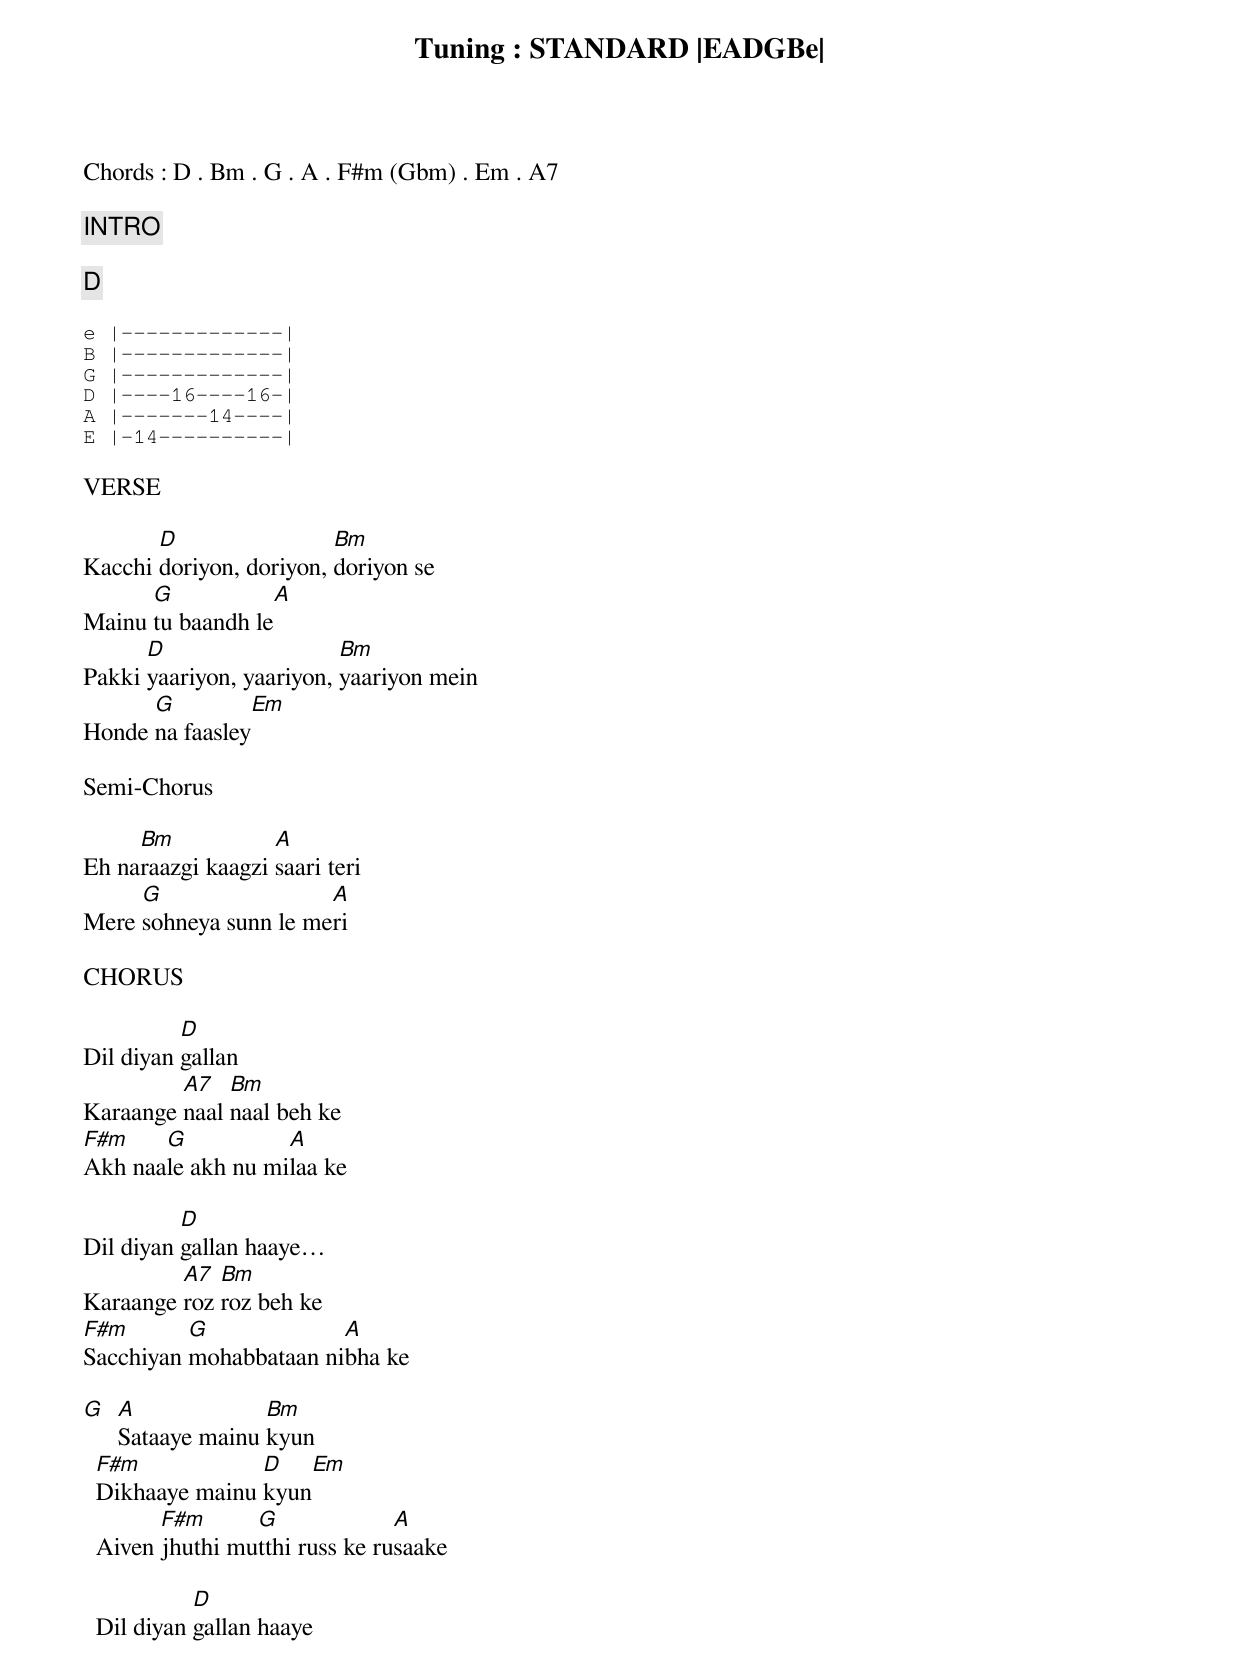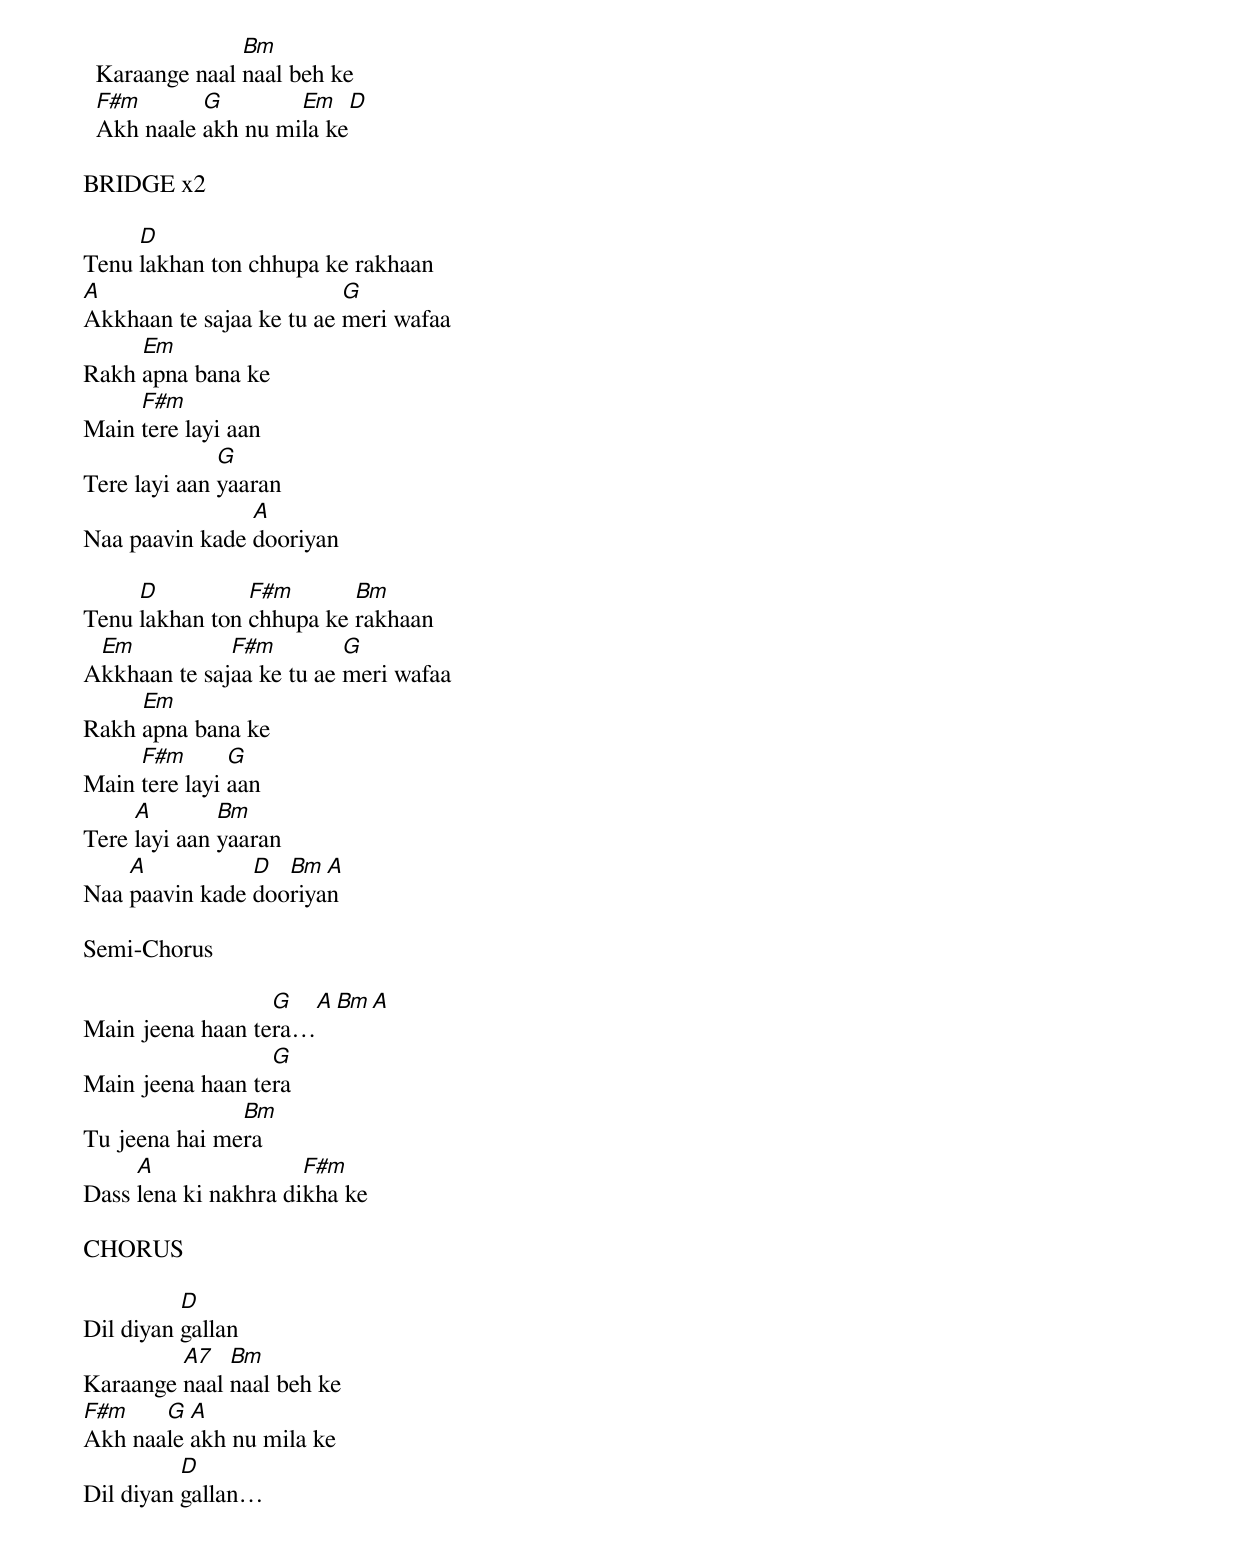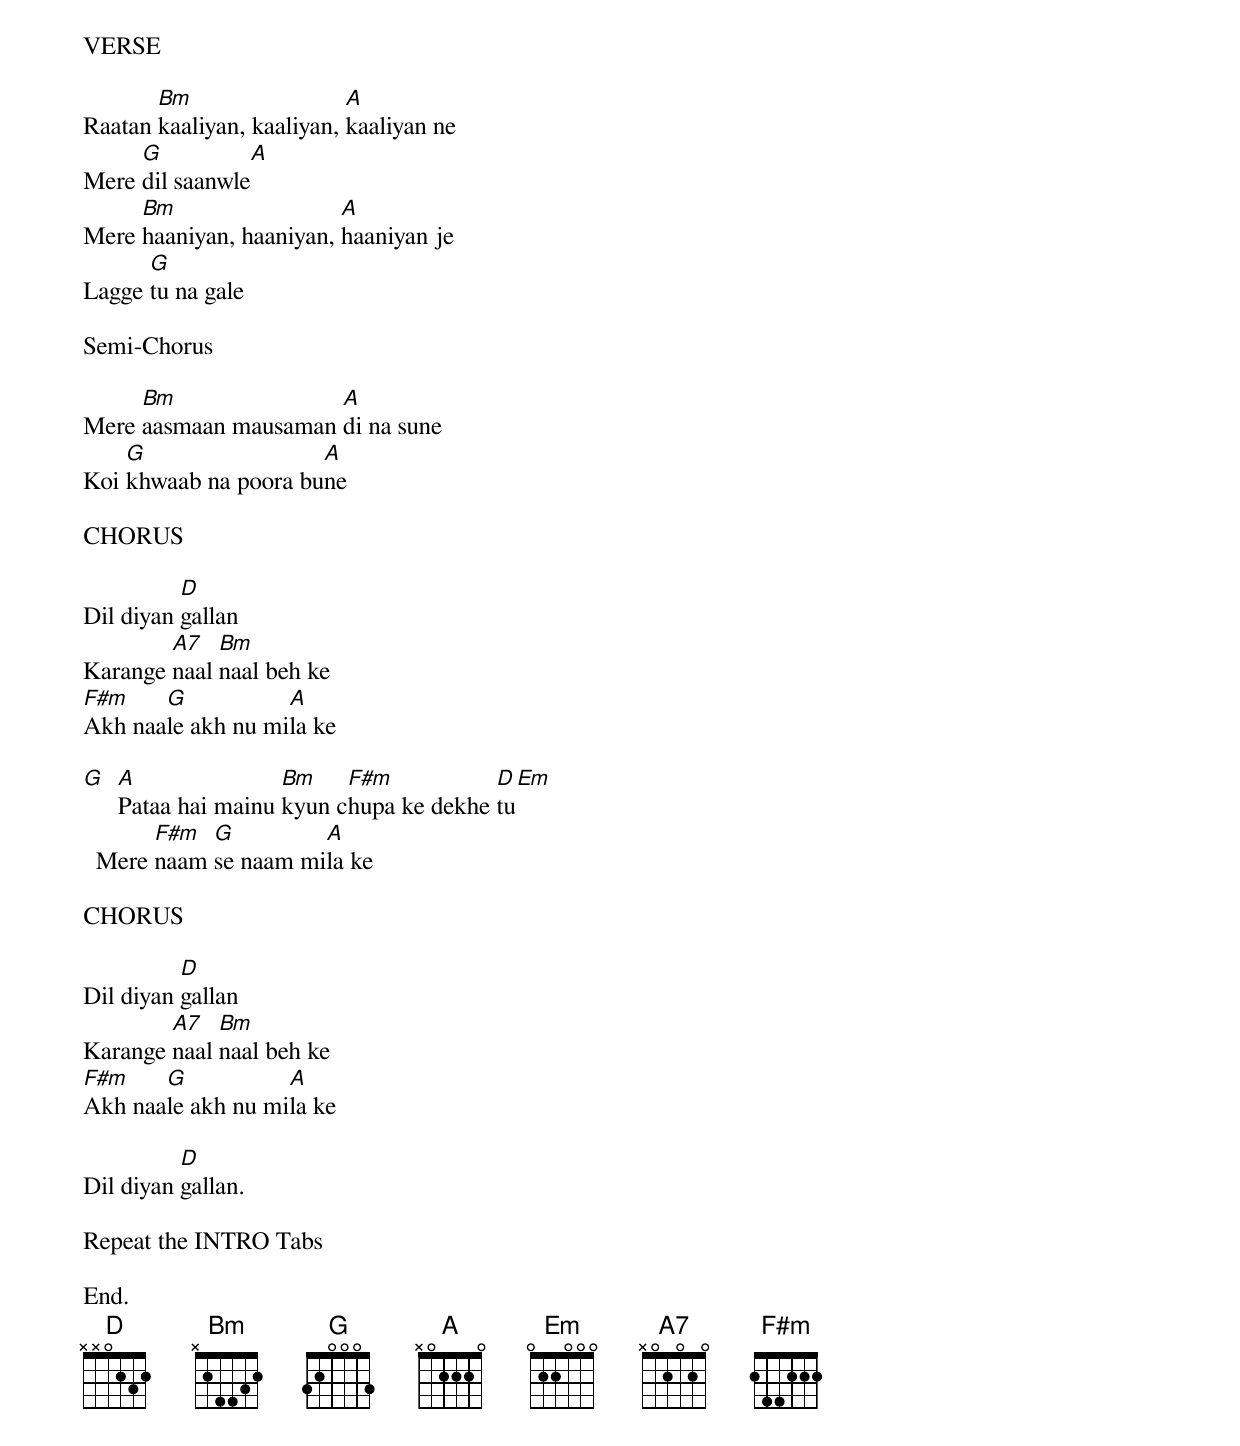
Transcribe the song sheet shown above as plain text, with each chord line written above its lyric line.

Tuning : STANDARD |EADGBe|

Chords : D . Bm . G . A . F#m (Gbm) . Em . A7

INTRO

    D

e |-------------|
B |-------------|
G |-------------|
D |----16----16-|
A |-------14----|
E |-14----------|

VERSE

       D                 Bm
Kacchi doriyon, doriyon, doriyon se
      G           A
Mainu tu baandh le
      D                   Bm
Pakki yaariyon, yaariyon, yaariyon mein
      G         Em
Honde na faasley

Semi-Chorus

     Bm            A
Eh naraazgi kaagzi saari teri
     G                 A
Mere sohneya sunn le meri

CHORUS

          D
Dil diyan gallan
         A7   Bm
Karaange naal naal beh ke
F#m    G           A
Akh naale akh nu milaa ke

          D
Dil diyan gallan haaye…
         A7  Bm
Karaange roz roz beh ke
F#m       G             A
Sacchiyan mohabbataan nibha ke

G A             Bm
  Sataaye mainu kyun
  F#m            D   Em
  Dikhaaye mainu kyun
        F#m      G              A
  Aiven jhuthi mutthi russ ke rusaake

            D
  Dil diyan gallan haaye
                Bm
  Karaange naal naal beh ke
  F#m       G        Em    D
  Akh naale akh nu mila ke

BRIDGE x2

     D
Tenu lakhan ton chhupa ke rakhaan
A                         G
Akkhaan te sajaa ke tu ae meri wafaa
     Em
Rakh apna bana ke
     F#m
Main tere layi aan
              G
Tere layi aan yaaran
                A
Naa paavin kade dooriyan

     D          F#m       Bm
Tenu lakhan ton chhupa ke rakhaan
 Em           F#m         G
Akkhaan te sajaa ke tu ae meri wafaa
     Em
Rakh apna bana ke
     F#m       G
Main tere layi aan
     A        Bm
Tere layi aan yaaran
    A           D  Bm  A
Naa paavin kade dooriyan

Semi-Chorus

                  G  A  Bm  A
Main jeena haan tera…
                  G
Main jeena haan tera
               Bm
Tu jeena hai mera
     A                F#m
Dass lena ki nakhra dikha ke

CHORUS

          D
Dil diyan gallan
         A7   Bm
Karaange naal naal beh ke
F#m    G  A
Akh naale akh nu mila ke
          D
Dil diyan gallan…

VERSE

       Bm                  A
Raatan kaaliyan, kaaliyan, kaaliyan ne
     G          A
Mere dil saanwle
     Bm                  A
Mere haaniyan, haaniyan, haaniyan je
      G
Lagge tu na gale

Semi-Chorus

     Bm               A
Mere aasmaan mausaman di na sune
    G                 A
Koi khwaab na poora bune

CHORUS

          D
Dil diyan gallan
        A7   Bm
Karange naal naal beh ke
F#m    G           A
Akh naale akh nu mila ke

G A               Bm    F#m           D  Em
  Pataa hai mainu kyun chupa ke dekhe tu
       F#m  G         A
  Mere naam se naam mila ke

CHORUS

          D
Dil diyan gallan
        A7   Bm
Karange naal naal beh ke
F#m    G           A
Akh naale akh nu mila ke

          D
Dil diyan gallan.

Repeat the INTRO Tabs

End.
